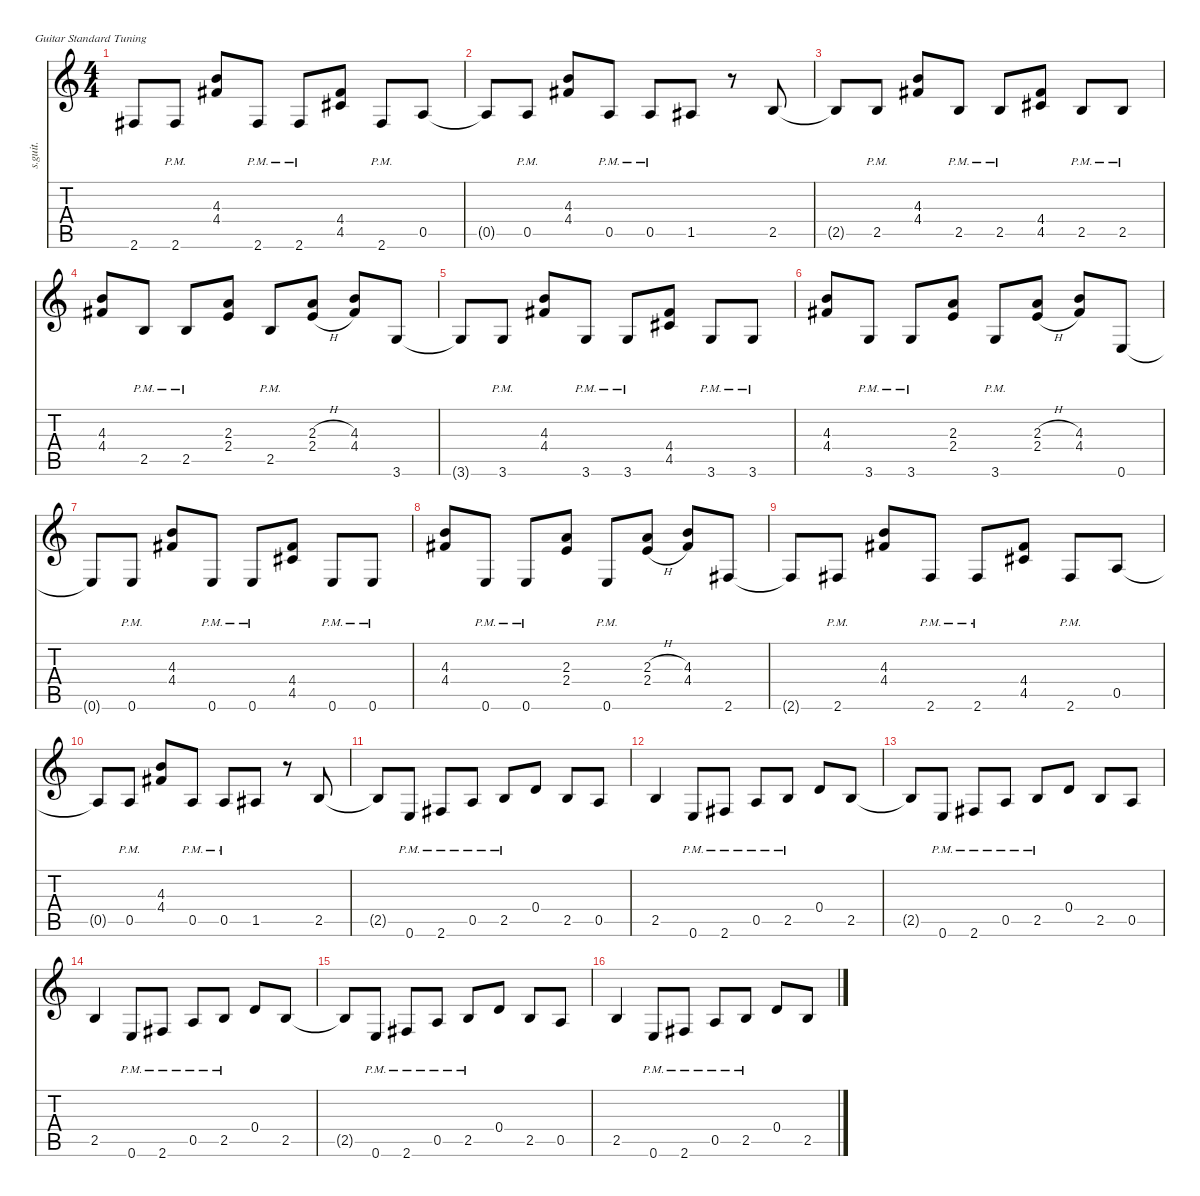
\defaultSystemsLayout 4
\hideDynamics
\bracketExtendMode nobrackets
\track ("Dave Mustaine (Rythm Guitar)" "s.guit.") {instrument distortionguitar}
\staff {score tabs}
\tuning (E4 B3 G3 D3 A2 E2)
\ts (4 4)
\tempo (196 hide)
\clef g2
\ks c
2.6{t acc #}.8{lyrics (0 "") lyrics (1 "") lyrics (2 "") lyrics (3 "") lyrics (4 "") dy f} 2.6{pm acc #}.8{lyrics (0 "") lyrics (1 "") lyrics (2 "") lyrics (3 "") lyrics (4 "")} (4.3 4.4{acc #}).8{lyrics (0 "") lyrics (1 "") lyrics (2 "") lyrics (3 "") lyrics (4 "")} 2.6{pm acc #}.8{lyrics (0 "") lyrics (1 "") lyrics (2 "") lyrics (3 "") lyrics (4 "")} 2.6{pm acc #}.8{lyrics (0 "") lyrics (1 "") lyrics (2 "") lyrics (3 "") lyrics (4 "")} (4.4{acc #} 4.5{acc #}).8{lyrics (0 "") lyrics (1 "") lyrics (2 "") lyrics (3 "") lyrics (4 "")} 2.6{pm acc #}.8{lyrics (0 "") lyrics (1 "") lyrics (2 "") lyrics (3 "") lyrics (4 "")} 0.5.8{lyrics (0 "") lyrics (1 "") lyrics (2 "") lyrics (3 "") lyrics (4 "")} |
0.5{t}.8{lyrics (0 "") lyrics (1 "") lyrics (2 "") lyrics (3 "") lyrics (4 "")} 0.5{pm}.8{lyrics (0 "") lyrics (1 "") lyrics (2 "") lyrics (3 "") lyrics (4 "")} (4.3 4.4{acc #}).8{lyrics (0 "") lyrics (1 "") lyrics (2 "") lyrics (3 "") lyrics (4 "")} 0.5{pm}.8{lyrics (0 "") lyrics (1 "") lyrics (2 "") lyrics (3 "") lyrics (4 "")} 0.5{pm}.8{lyrics (0 "") lyrics (1 "") lyrics (2 "") lyrics (3 "") lyrics (4 "")} 1.5{acc #}.8{lyrics (0 "") lyrics (1 "") lyrics (2 "") lyrics (3 "") lyrics (4 "")} r.8 2.5.8{lyrics (0 "") lyrics (1 "") lyrics (2 "") lyrics (3 "") lyrics (4 "") dy mf} |
2.5{t}.8{lyrics (0 "") lyrics (1 "") lyrics (2 "") lyrics (3 "") lyrics (4 "") dy f} 2.5{pm}.8{lyrics (0 "") lyrics (1 "") lyrics (2 "") lyrics (3 "") lyrics (4 "")} (4.3 4.4{acc #}).8{lyrics (0 "") lyrics (1 "") lyrics (2 "") lyrics (3 "") lyrics (4 "")} 2.5{pm}.8{lyrics (0 "") lyrics (1 "") lyrics (2 "") lyrics (3 "") lyrics (4 "")} 2.5{pm}.8{lyrics (0 "") lyrics (1 "") lyrics (2 "") lyrics (3 "") lyrics (4 "")} (4.4{acc #} 4.5{acc #}).8{lyrics (0 "") lyrics (1 "") lyrics (2 "") lyrics (3 "") lyrics (4 "")} 2.5{pm}.8{lyrics (0 "") lyrics (1 "") lyrics (2 "") lyrics (3 "") lyrics (4 "")} 2.5{pm}.8{lyrics (0 "") lyrics (1 "") lyrics (2 "") lyrics (3 "") lyrics (4 "")} |
(4.3 4.4{acc #}).8{lyrics (0 "") lyrics (1 "") lyrics (2 "") lyrics (3 "") lyrics (4 "")} 2.5{pm}.8{lyrics (0 "") lyrics (1 "") lyrics (2 "") lyrics (3 "") lyrics (4 "")} 2.5{pm}.8{lyrics (0 "") lyrics (1 "") lyrics (2 "") lyrics (3 "") lyrics (4 "")} (2.3 2.4).8{lyrics (0 "") lyrics (1 "") lyrics (2 "") lyrics (3 "") lyrics (4 "")} 2.5{pm}.8{lyrics (0 "") lyrics (1 "") lyrics (2 "") lyrics (3 "") lyrics (4 "")} (2.3{h} 2.4{h}).8{lyrics (0 "") lyrics (1 "") lyrics (2 "") lyrics (3 "") lyrics (4 "")} (4.3 4.4{acc #}).8{lyrics (0 "") lyrics (1 "") lyrics (2 "") lyrics (3 "") lyrics (4 "")} 3.6.8{lyrics (0 "") lyrics (1 "") lyrics (2 "") lyrics (3 "") lyrics (4 "")} |
3.6{t}.8{lyrics (0 "") lyrics (1 "") lyrics (2 "") lyrics (3 "") lyrics (4 "")} 3.6{pm}.8{lyrics (0 "") lyrics (1 "") lyrics (2 "") lyrics (3 "") lyrics (4 "")} (4.3 4.4{acc #}).8{lyrics (0 "") lyrics (1 "") lyrics (2 "") lyrics (3 "") lyrics (4 "")} 3.6{pm}.8{lyrics (0 "") lyrics (1 "") lyrics (2 "") lyrics (3 "") lyrics (4 "")} 3.6{pm}.8{lyrics (0 "") lyrics (1 "") lyrics (2 "") lyrics (3 "") lyrics (4 "")} (4.4{acc #} 4.5{acc #}).8{lyrics (0 "") lyrics (1 "") lyrics (2 "") lyrics (3 "") lyrics (4 "")} 3.6{pm}.8{lyrics (0 "") lyrics (1 "") lyrics (2 "") lyrics (3 "") lyrics (4 "")} 3.6{pm}.8{lyrics (0 "") lyrics (1 "") lyrics (2 "") lyrics (3 "") lyrics (4 "")} |
(4.3 4.4{acc #}).8{lyrics (0 "") lyrics (1 "") lyrics (2 "") lyrics (3 "") lyrics (4 "")} 3.6{pm}.8{lyrics (0 "") lyrics (1 "") lyrics (2 "") lyrics (3 "") lyrics (4 "")} 3.6{pm}.8{lyrics (0 "") lyrics (1 "") lyrics (2 "") lyrics (3 "") lyrics (4 "")} (2.3 2.4).8{lyrics (0 "") lyrics (1 "") lyrics (2 "") lyrics (3 "") lyrics (4 "")} 3.6{pm}.8{lyrics (0 "") lyrics (1 "") lyrics (2 "") lyrics (3 "") lyrics (4 "")} (2.3{h} 2.4{h}).8{lyrics (0 "") lyrics (1 "") lyrics (2 "") lyrics (3 "") lyrics (4 "")} (4.3 4.4{acc #}).8{lyrics (0 "") lyrics (1 "") lyrics (2 "") lyrics (3 "") lyrics (4 "")} 0.6.8{lyrics (0 "") lyrics (1 "") lyrics (2 "") lyrics (3 "") lyrics (4 "")} |
0.6{t}.8{lyrics (0 "") lyrics (1 "") lyrics (2 "") lyrics (3 "") lyrics (4 "")} 0.6{pm}.8{lyrics (0 "") lyrics (1 "") lyrics (2 "") lyrics (3 "") lyrics (4 "")} (4.3 4.4{acc #}).8{lyrics (0 "") lyrics (1 "") lyrics (2 "") lyrics (3 "") lyrics (4 "")} 0.6{pm}.8{lyrics (0 "") lyrics (1 "") lyrics (2 "") lyrics (3 "") lyrics (4 "")} 0.6{pm}.8{lyrics (0 "") lyrics (1 "") lyrics (2 "") lyrics (3 "") lyrics (4 "")} (4.4{acc #} 4.5{acc #}).8{lyrics (0 "") lyrics (1 "") lyrics (2 "") lyrics (3 "") lyrics (4 "")} 0.6{pm}.8{lyrics (0 "") lyrics (1 "") lyrics (2 "") lyrics (3 "") lyrics (4 "")} 0.6{pm}.8{lyrics (0 "") lyrics (1 "") lyrics (2 "") lyrics (3 "") lyrics (4 "")} |
(4.3 4.4{acc #}).8{lyrics (0 "") lyrics (1 "") lyrics (2 "") lyrics (3 "") lyrics (4 "")} 0.6{pm}.8{lyrics (0 "") lyrics (1 "") lyrics (2 "") lyrics (3 "") lyrics (4 "")} 0.6{pm}.8{lyrics (0 "") lyrics (1 "") lyrics (2 "") lyrics (3 "") lyrics (4 "")} (2.3 2.4).8{lyrics (0 "") lyrics (1 "") lyrics (2 "") lyrics (3 "") lyrics (4 "")} 0.6{pm}.8{lyrics (0 "") lyrics (1 "") lyrics (2 "") lyrics (3 "") lyrics (4 "")} (2.3{h} 2.4{h}).8{lyrics (0 "") lyrics (1 "") lyrics (2 "") lyrics (3 "") lyrics (4 "")} (4.3 4.4{acc #}).8{lyrics (0 "") lyrics (1 "") lyrics (2 "") lyrics (3 "") lyrics (4 "")} 2.6{acc #}.8{lyrics (0 "") lyrics (1 "") lyrics (2 "") lyrics (3 "") lyrics (4 "")} |
2.6{t acc #}.8{lyrics (0 "") lyrics (1 "") lyrics (2 "") lyrics (3 "") lyrics (4 "")} 2.6{pm acc #}.8{lyrics (0 "") lyrics (1 "") lyrics (2 "") lyrics (3 "") lyrics (4 "")} (4.3 4.4{acc #}).8{lyrics (0 "") lyrics (1 "") lyrics (2 "") lyrics (3 "") lyrics (4 "")} 2.6{pm acc #}.8{lyrics (0 "") lyrics (1 "") lyrics (2 "") lyrics (3 "") lyrics (4 "")} 2.6{pm acc #}.8{lyrics (0 "") lyrics (1 "") lyrics (2 "") lyrics (3 "") lyrics (4 "")} (4.4{acc #} 4.5{acc #}).8{lyrics (0 "") lyrics (1 "") lyrics (2 "") lyrics (3 "") lyrics (4 "")} 2.6{pm acc #}.8{lyrics (0 "") lyrics (1 "") lyrics (2 "") lyrics (3 "") lyrics (4 "")} 0.5.8{lyrics (0 "") lyrics (1 "") lyrics (2 "") lyrics (3 "") lyrics (4 "")} |
0.5{t}.8{lyrics (0 "") lyrics (1 "") lyrics (2 "") lyrics (3 "") lyrics (4 "")} 0.5{pm}.8{lyrics (0 "") lyrics (1 "") lyrics (2 "") lyrics (3 "") lyrics (4 "")} (4.3 4.4{acc #}).8{lyrics (0 "") lyrics (1 "") lyrics (2 "") lyrics (3 "") lyrics (4 "")} 0.5{pm}.8{lyrics (0 "") lyrics (1 "") lyrics (2 "") lyrics (3 "") lyrics (4 "")} 0.5{pm}.8{lyrics (0 "") lyrics (1 "") lyrics (2 "") lyrics (3 "") lyrics (4 "")} 1.5{acc #}.8{lyrics (0 "") lyrics (1 "") lyrics (2 "") lyrics (3 "") lyrics (4 "")} r.8 2.5.8{lyrics (0 "") lyrics (1 "") lyrics (2 "") lyrics (3 "") lyrics (4 "") dy mf} |
2.5{t}.8{lyrics (0 "") lyrics (1 "") lyrics (2 "") lyrics (3 "") lyrics (4 "") dy f} 0.6{pm}.8{lyrics (0 "") lyrics (1 "") lyrics (2 "") lyrics (3 "") lyrics (4 "")} 2.6{pm acc #}.8{lyrics (0 "") lyrics (1 "") lyrics (2 "") lyrics (3 "") lyrics (4 "")} 0.5{pm}.8{lyrics (0 "") lyrics (1 "") lyrics (2 "") lyrics (3 "") lyrics (4 "")} 2.5{pm}.8{lyrics (0 "") lyrics (1 "") lyrics (2 "") lyrics (3 "") lyrics (4 "")} 0.4.8{lyrics (0 "") lyrics (1 "") lyrics (2 "") lyrics (3 "") lyrics (4 "")} 2.5.8{lyrics (0 "") lyrics (1 "") lyrics (2 "") lyrics (3 "") lyrics (4 "")} 0.5.8{lyrics (0 "") lyrics (1 "") lyrics (2 "") lyrics (3 "") lyrics (4 "")} |
2.5.4{lyrics (0 "") lyrics (1 "") lyrics (2 "") lyrics (3 "") lyrics (4 "")} 0.6{pm}.8{lyrics (0 "") lyrics (1 "") lyrics (2 "") lyrics (3 "") lyrics (4 "")} 2.6{pm acc #}.8{lyrics (0 "") lyrics (1 "") lyrics (2 "") lyrics (3 "") lyrics (4 "")} 0.5{pm}.8{lyrics (0 "") lyrics (1 "") lyrics (2 "") lyrics (3 "") lyrics (4 "")} 2.5{pm}.8{lyrics (0 "") lyrics (1 "") lyrics (2 "") lyrics (3 "") lyrics (4 "")} 0.4.8{lyrics (0 "") lyrics (1 "") lyrics (2 "") lyrics (3 "") lyrics (4 "")} 2.5.8{lyrics (0 "") lyrics (1 "") lyrics (2 "") lyrics (3 "") lyrics (4 "")} |
2.5{t}.8{lyrics (0 "") lyrics (1 "") lyrics (2 "") lyrics (3 "") lyrics (4 "")} 0.6{pm}.8{lyrics (0 "") lyrics (1 "") lyrics (2 "") lyrics (3 "") lyrics (4 "")} 2.6{pm acc #}.8{lyrics (0 "") lyrics (1 "") lyrics (2 "") lyrics (3 "") lyrics (4 "")} 0.5{pm}.8{lyrics (0 "") lyrics (1 "") lyrics (2 "") lyrics (3 "") lyrics (4 "")} 2.5{pm}.8{lyrics (0 "") lyrics (1 "") lyrics (2 "") lyrics (3 "") lyrics (4 "")} 0.4.8{lyrics (0 "") lyrics (1 "") lyrics (2 "") lyrics (3 "") lyrics (4 "")} 2.5.8{lyrics (0 "") lyrics (1 "") lyrics (2 "") lyrics (3 "") lyrics (4 "")} 0.5.8{lyrics (0 "") lyrics (1 "") lyrics (2 "") lyrics (3 "") lyrics (4 "")} |
2.5.4{lyrics (0 "") lyrics (1 "") lyrics (2 "") lyrics (3 "") lyrics (4 "")} 0.6{pm}.8{lyrics (0 "") lyrics (1 "") lyrics (2 "") lyrics (3 "") lyrics (4 "")} 2.6{pm acc #}.8{lyrics (0 "") lyrics (1 "") lyrics (2 "") lyrics (3 "") lyrics (4 "")} 0.5{pm}.8{lyrics (0 "") lyrics (1 "") lyrics (2 "") lyrics (3 "") lyrics (4 "")} 2.5{pm}.8{lyrics (0 "") lyrics (1 "") lyrics (2 "") lyrics (3 "") lyrics (4 "")} 0.4.8{lyrics (0 "") lyrics (1 "") lyrics (2 "") lyrics (3 "") lyrics (4 "")} 2.5.8{lyrics (0 "") lyrics (1 "") lyrics (2 "") lyrics (3 "") lyrics (4 "")} |
2.5{t}.8{lyrics (0 "") lyrics (1 "") lyrics (2 "") lyrics (3 "") lyrics (4 "")} 0.6{pm}.8{lyrics (0 "") lyrics (1 "") lyrics (2 "") lyrics (3 "") lyrics (4 "")} 2.6{pm acc #}.8{lyrics (0 "") lyrics (1 "") lyrics (2 "") lyrics (3 "") lyrics (4 "")} 0.5{pm}.8{lyrics (0 "") lyrics (1 "") lyrics (2 "") lyrics (3 "") lyrics (4 "")} 2.5{pm}.8{lyrics (0 "") lyrics (1 "") lyrics (2 "") lyrics (3 "") lyrics (4 "")} 0.4.8{lyrics (0 "") lyrics (1 "") lyrics (2 "") lyrics (3 "") lyrics (4 "")} 2.5.8{lyrics (0 "") lyrics (1 "") lyrics (2 "") lyrics (3 "") lyrics (4 "")} 0.5.8{lyrics (0 "") lyrics (1 "") lyrics (2 "") lyrics (3 "") lyrics (4 "")} |
2.5.4{lyrics (0 "") lyrics (1 "") lyrics (2 "") lyrics (3 "") lyrics (4 "")} 0.6{pm}.8{lyrics (0 "") lyrics (1 "") lyrics (2 "") lyrics (3 "") lyrics (4 "")} 2.6{pm acc #}.8{lyrics (0 "") lyrics (1 "") lyrics (2 "") lyrics (3 "") lyrics (4 "")} 0.5{pm}.8{lyrics (0 "") lyrics (1 "") lyrics (2 "") lyrics (3 "") lyrics (4 "")} 2.5{pm}.8{lyrics (0 "") lyrics (1 "") lyrics (2 "") lyrics (3 "") lyrics (4 "")} 0.4.8{lyrics (0 "") lyrics (1 "") lyrics (2 "") lyrics (3 "") lyrics (4 "")} 2.5.8{lyrics (0 "") lyrics (1 "") lyrics (2 "") lyrics (3 "") lyrics (4 "")}
